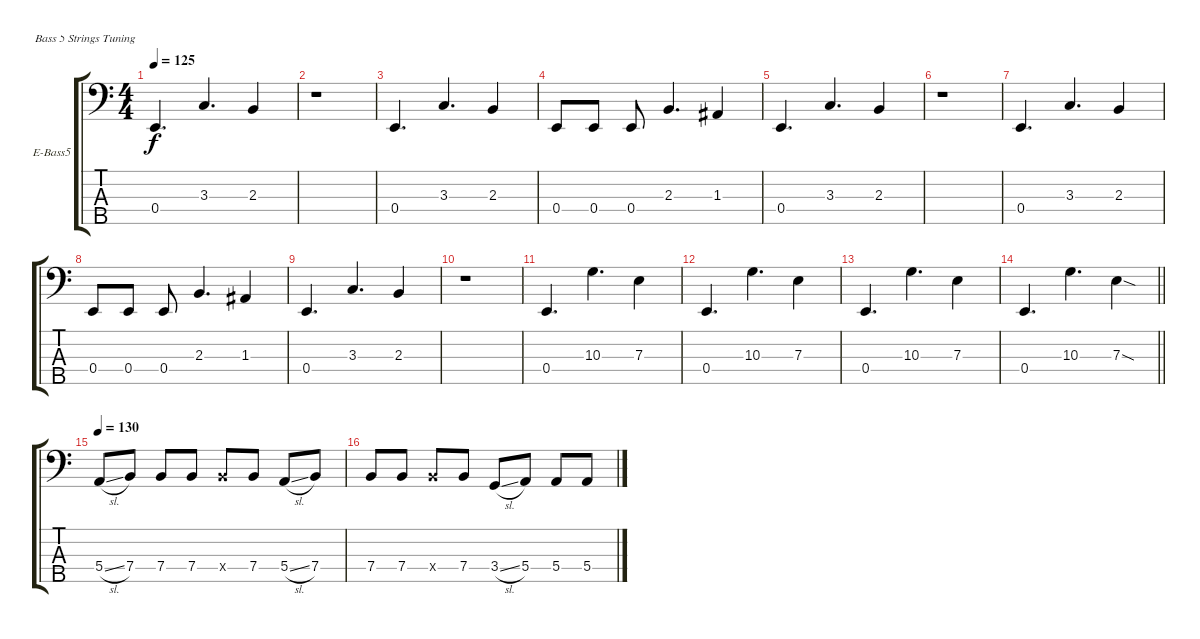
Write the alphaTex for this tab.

\bracketExtendMode groupsimilarinstruments
\firstSystemTrackNameOrientation horizontal
\otherSystemsTrackNameOrientation horizontal
\track ("Bass" "E-Bass5") {instrument electricbassfinger}
\staff {score tabs}
\tuning (G2 D2 A1 E1 B0)
\ts (4 4)
\tempo 125
\clef f4
\ks c
0.4.4{d dy f} 3.3.4{d} 2.3.4 |
r.1 |
0.4.4{d} 3.3.4{d} 2.3.4 |
0.4.8 0.4.8 0.4.8 2.3.4{d} 1.3.4 |
0.4.4{d} 3.3.4{d} 2.3.4 |
r.1 |
0.4.4{d} 3.3.4{d} 2.3.4 |
0.4.8 0.4.8 0.4.8 2.3.4{d} 1.3.4 |
0.4.4{d} 3.3.4{d} 2.3.4 |
r.1 |
0.4.4{d} 10.3.4{d} 7.3.4 |
0.4.4{d} 10.3.4{d} 7.3.4 |
0.4.4{d} 10.3.4{d} 7.3.4 |
\barLineRight lightlight
0.4.4{d} 10.3.4{d} 7.3{sod}.4 |
\tempo 130
5.4{sl}.8 7.4.8 7.4.8 7.4.8 7.4{x}.8 7.4.8 5.4{sl}.8 7.4.8 |
7.4.8 7.4.8 7.4{x}.8 7.4.8 3.4{sl}.8 5.4.8 5.4.8 5.4.8
